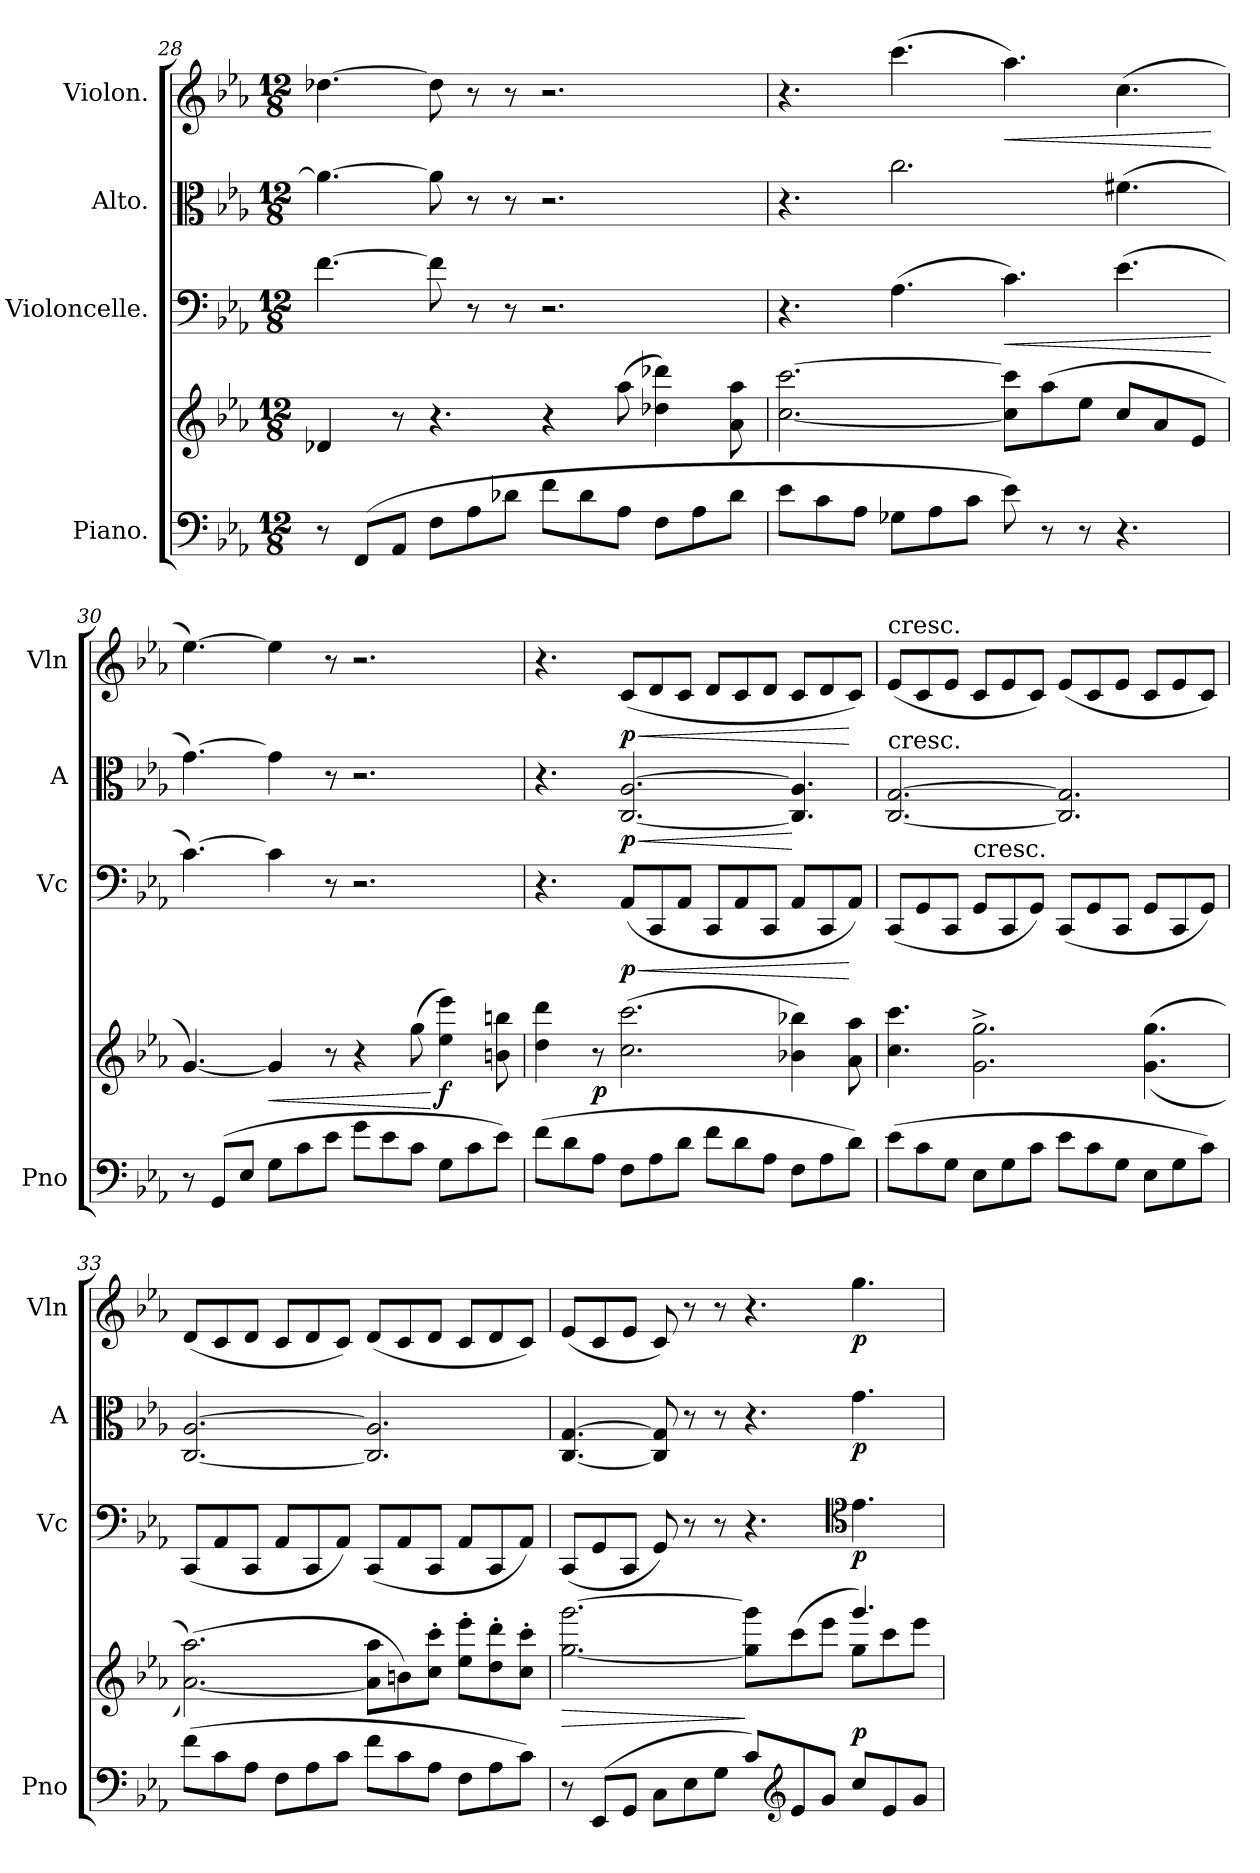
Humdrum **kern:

**kern	**kern	**dynam	**kern	**dynam	**kern	**dynam	**kern	**dynam
*part4	*part4	*part4	*part3	*part3	*part2	*part2	*part1	*part1
*staff5	*staff4	*staff4/5	*staff3	*staff3	*staff2	*staff2	*staff1	*staff1
*I"Piano.	*	*	*I"Violoncelle.	*	*I"Alto.	*	*I"Violon.	*
*I'Pno	*	*	*I'Vc	*	*I'A	*	*I'Vln	*
*clefF4	*clefG2	*	*clefF4	*	*clefC3	*	*clefG2	*
*k[b-e-a-]	*k[b-e-a-]	*	*k[b-e-a-]	*	*k[b-e-a-]	*	*k[b-e-a-]	*
*c:	*c:	*	*c:	*	*c:	*	*c:	*
*M12/8	*M12/8	*	*M12/8	*	*M12/8	*	*M12/8	*
=28	=28	=28	=28	=28	=28	=28	=28	=28
8r	4d-X/	.	[4.f\	.	4.a-\_	.	[4.dd-X\	.
(8FF/L	.	.	.	.	.	.	.	.
8AA-/J	8r	.	.	.	.	.	.	.
8F\L	4.r	.	8f\]	.	8a-\]	.	8dd-\]	.
8A-\	.	.	8r	.	8r	.	8r	.
8d-X\J	.	.	8r	.	8r	.	8r	.
8f\L	4r	.	2.r	.	2.r	.	2.r	.
8d-\	.	.	.	.	.	.	.	.
8A-\J	(8aa-\	.	.	.	.	.	.	.
8F\L	4dd-X\ 4ddd-X\)	.	.	.	.	.	.	.
8A-\	.	.	.	.	.	.	.	.
8d-\J	8a-\ 8aa-\	.	.	.	.	.	.	.
=29	=29	=29	=29	=29	=29	=29	=29	=29
8e-\L	[2.cc\ [2.ccc\	.	4.r	.	4.r	.	4.r	.
8c\	.	.	.	.	.	.	.	.
8A-\J	.	.	.	.	.	.	.	.
8G-X\L	.	.	(4.A-\	.	2.cc\	.	(4.ccc\	.
8A-\	.	.	.	.	.	.	.	.
8c\J	.	.	.	.	.	.	.	.
!	!	!	!	!LO:HP:b	!	!	!	!LO:HP:b
8e-\)	8cc]\ 8ccc]\L	.	4.c\)	<	.	.	4.aa-\)	<
8r	(8aa-\	.	.	.	.	.	.	.
8r	8ee-\J	.	.	.	.	.	.	.
4.r	8cc/L	.	(4.e-\	.	(4.f#X\	.	(4.cc\	.
.	8a-/	.	.	.	.	.	.	.
.	8e-/J	.	.	.	.	.	.	.
.	.	.	.	[	.	.	.	[
=30	=30	=30	=30	=30	=30	=30	=30	=30
8r	[4.g/)	.	[4.c\)	.	[4.g\)	.	[4.ee-\)	.
(8GG/L	.	.	.	.	.	.	.	.
8E-/J	.	.	.	.	.	.	.	.
8G\L	4g/]	<	4c\]	.	4g\]	.	4ee-\]	.
8c\	.	.	.	.	.	.	.	.
8e-\J	8r	.	8r	.	8r	.	8r	.
8g\L	4r	.	2.r	.	2.r	.	2.r	.
8e-\	.	.	.	.	.	.	.	.
8c\J	(8gg\	.	.	.	.	.	.	.
8G\L	4ee-\ 4eee-\)	[ f	.	.	.	.	.	.
8c\	.	.	.	.	.	.	.	.
8e-\J)	8bn\ 8bbn\	.	.	.	.	.	.	.
=31	=31	=31	=31	=31	=31	=31	=31	=31
(8f\L	4dd\ 4ddd\	.	4.r	.	4.r	.	4.r	.
8d\	.	.	.	.	.	.	.	.
8A-\J	8r	p	.	.	.	.	.	.
!	!	!	!	!LO:HP:b	!	!LO:HP:b	!	!LO:HP:b
8F\L	(2.cc\ 2.ccc\	.	(8AA-/L	< p	[2.C/ [2.A-/	< p	(8c/L	< p
8A-\	.	.	8CC/	.	.	.	8d/	.
8d\J	.	.	8AA-/J	.	.	.	8c/J	.
8f\L	.	.	8CC/L	.	.	.	8d/L	.
8d\	.	.	8AA-/	.	.	.	8c/	.
8A-\J	.	.	8CC/J	.	.	.	8d/J	.
8F\L	4b-X\ 4bb-X\)	.	8AA-/L	.	4.C]/ 4.A-]/	[	8c/L	.
8A-\	.	.	8CC/	.	.	.	8d/	.
8d\J)	8a-\ 8aa-\	.	8AA-/J)	[	.	.	8c/J)	[
=32	=32	=32	=32	=32	=32	=32	=32	=32
!	!	!	!	!	!	!	!LO:TX:t=cresc.	!
!	!	!	!	!	!LO:TX:t=cresc.	!	!	!
(8e-\L	4.cc\ 4.ccc\	.	(8CC/L	.	[2.C/ [2.G/	.	(8e-/L	.
8c\	.	.	8GG/	.	.	.	8c/	.
8G\J	.	.	8CC/J	.	.	.	8e-/J	.
!	!	!	!LO:TX:t=cresc.	!	!	!	!	!
8E-\L	2.g^\ 2.gg^\	.	8GG/L	.	.	.	8c/L	.
8G\	.	.	8CC/	.	.	.	8e-/	.
8c\J	.	.	8GG/J)	.	.	.	8c/J)	.
8e-\L	.	.	(8CC/L	.	2.C]/ 2.G]/	.	(8e-/L	.
8c\	.	.	8GG/	.	.	.	8c/	.
8G\J	.	.	8CC/J	.	.	.	8e-/J	.
8E-\L	(<(>4.g\ 4.gg\	.	8GG/L	.	.	.	8c/L	.
8G\	.	.	8CC/	.	.	.	8e-/	.
8c\J)	.	.	8GG/J)	.	.	.	8c/J)	.
=33	=33	=33	=33	=33	=33	=33	=33	=33
(8f\L	([2.a-\ 2.aa-\))	.	(8CC/L	.	[2.C/ [2.A-/	.	(8d/L	.
8c\	.	.	8AA-/	.	.	.	8c/	.
8A-\J	.	.	8CC/J	.	.	.	8d/J	.
8F\L	.	.	8AA-/L	.	.	.	8c/L	.
8A-\	.	.	8CC/	.	.	.	8d/	.
8c\J	.	.	8AA-/J)	.	.	.	8c/J)	.
8f\L	8a-]\ 8aa-\L	.	(8CC/L	.	2.C]/ 2.A-]/	.	(8d/L	.
8c\	8bn\)	.	8AA-/	.	.	.	8c/	.
8A-\J	8cc'\ 8ccc'\J	.	8CC/J	.	.	.	8d/J	.
8F\L	8ee-'\ 8eee-'\L	.	8AA-/L	.	.	.	8c/L	.
8A-\	8dd'\ 8ddd'\	.	8CC/	.	.	.	8d/	.
8c\J)	8cc'\ 8ccc'\J	.	8AA-/J)	.	.	.	8c/J)	.
=34	=34	=34	=34	=34	=34	=34	=34	=34
*	*^	*	*	*	*	*	*	*
8r	[2.gg\ [2.ggg\	2.ryy	>	(8CC/L	.	[4.C/ [4.G/	.	(8e-/L	.
(8EE-/L	.	.	.	8GG/	.	.	.	8c/	.
8GG/J	.	.	.	8CC/J	.	.	.	8e-/J	.
8C\L	.	.	.	8GG/)	.	8C]/ 8G]/	.	8c/)	.
8E-\	.	.	.	8r	.	8r	.	8r	.
8G\J	.	.	.	8r	.	8r	.	8r	.
8c/L)	8gg]\ 8ggg]\L	4.ryy	]	4.r	.	4.r	.	4.r	.
*clefG2	*	*	*	*	*	*	*	*	*
8e-/	(8ccc\	.	.	.	.	.	.	.	.
8g/J	8eee-\J	.	.	.	.	.	.	.	.
*	*	*	*	*clefC4	*	*	*	*	*
8cc/L	4.ggg/)	8gg\L	p	4.e-\	p	4.g\	p	4.gg\	p
8e-/	.	8ccc\	.	.	.	.	.	.	.
8g/J	.	8eee-\J	.	.	.	.	.	.	.
*	*v	*v	*	*	*	*	*	*	*
=	=	=	=	=	=	=	=	=
*-	*-	*-	*-	*-	*-	*-	*-	*-
